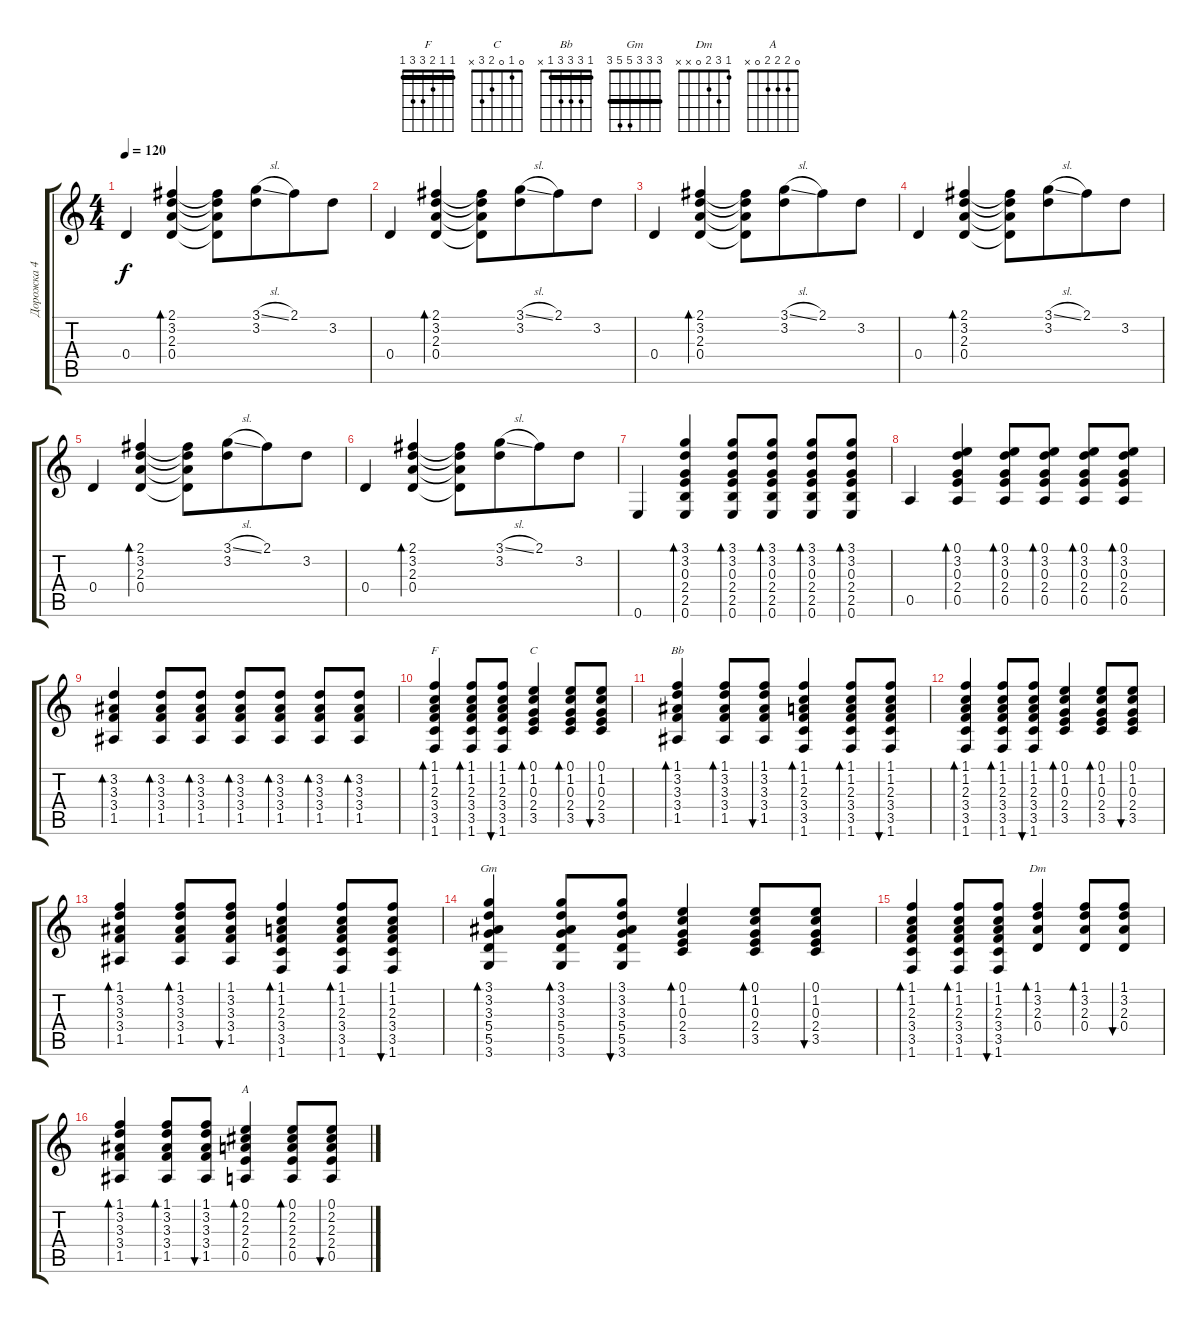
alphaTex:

\track ("Дорожка 4" "Дорожка 4") {instrument acousticguitarsteel}
\staff {score tabs}
\tuning (E4 B3 G3 D3 A2 E2) {hide}
\chord ("F" 1 1 2 3 3 1) {barre 1}
\chord ("C" 0 1 0 2 3 x)
\chord ("Bb" 1 3 3 3 1 x) {barre 1}
\chord ("Gm" 3 3 3 5 5 3) {barre 3}
\chord ("Dm" 1 3 2 0 x x)
\chord ("A" 0 2 2 2 0 x)
\ts (4 4)
\tempo 120
\clef g2
\ks c
0.4.4{dy f} (2.1 3.2 2.3 0.4).4{bd 120} (2.1{t} 3.2{t} 2.3{t} 0.4{t}).8 (3.1{sl} 3.2).8{beam merge} 2.1.8 3.2.8 |
0.4.4 (2.1 3.2 2.3 0.4).4{bd 120} (2.1{t} 3.2{t} 2.3{t} 0.4{t}).8 (3.1{sl} 3.2).8{beam merge} 2.1.8 3.2.8 |
0.4.4 (2.1 3.2 2.3 0.4).4{bd 120} (2.1{t} 3.2{t} 2.3{t} 0.4{t}).8 (3.1{sl} 3.2).8{beam merge} 2.1.8 3.2.8 |
0.4.4 (2.1 3.2 2.3 0.4).4{bd 120} (2.1{t} 3.2{t} 2.3{t} 0.4{t}).8 (3.1{sl} 3.2).8{beam merge} 2.1.8 3.2.8 |
0.4.4 (2.1 3.2 2.3 0.4).4{bd 120} (2.1{t} 3.2{t} 2.3{t} 0.4{t}).8 (3.1{sl} 3.2).8{beam merge} 2.1.8 3.2.8 |
0.4.4 (2.1 3.2 2.3 0.4).4{bd 120} (2.1{t} 3.2{t} 2.3{t} 0.4{t}).8 (3.1{sl} 3.2).8{beam merge} 2.1.8 3.2.8 |
0.6.4 (3.1 3.2 0.3 2.4 2.5 0.6).4{bd 60} (3.1 3.2 0.3 2.4 2.5 0.6).8{bd 60} (3.1 3.2 0.3 2.4 2.5 0.6).8{bd 60} (3.1 3.2 0.3 2.4 2.5 0.6).8{bd 60} (3.1 3.2 0.3 2.4 2.5 0.6).8{bd 60} |
0.5.4 (0.1 3.2 0.3 2.4 0.5).4{bd 60} (0.1 3.2 0.3 2.4 0.5).8{bd 60} (0.1 3.2 0.3 2.4 0.5).8{bd 60} (0.1 3.2 0.3 2.4 0.5).8{bd 60} (0.1 3.2 0.3 2.4 0.5).8{bd 60} |
(3.2 3.3 3.4 1.5).4{bd 60} (3.2 3.3 3.4 1.5).8{bd 60} (3.2 3.3 3.4 1.5).8{bd 60} (3.2 3.3 3.4 1.5).8{bd 60} (3.2 3.3 3.4 1.5).8{bd 60} (3.2 3.3 3.4 1.5).8{bd 60} (3.2 3.3 3.4 1.5).8{bd 60} |
(1.1 1.2 2.3 3.4 3.5 1.6).4{bd 60 ch "F"} (1.1 1.2 2.3 3.4 3.5 1.6).8{bd 60} (1.1 1.2 2.3 3.4 3.5 1.6).8{bu 60} (0.1 1.2 0.3 2.4 3.5).4{bd 60 ch "C"} (0.1 1.2 0.3 2.4 3.5).8{bd 60} (0.1 1.2 0.3 2.4 3.5).8{bu 60} |
(1.1 3.2 3.3 3.4 1.5).4{bd 60 ch "Bb"} (1.1 3.2 3.3 3.4 1.5).8{bd 60} (1.1 3.2 3.3 3.4 1.5).8{bu 60} (1.1 1.2 2.3 3.4 3.5 1.6).4{bd 60} (1.1 1.2 2.3 3.4 3.5 1.6).8{bd 60} (1.1 1.2 2.3 3.4 3.5 1.6).8{bu 60} |
(1.1 1.2 2.3 3.4 3.5 1.6).4{bd 60} (1.1 1.2 2.3 3.4 3.5 1.6).8{bd 60} (1.1 1.2 2.3 3.4 3.5 1.6).8{bu 60} (0.1 1.2 0.3 2.4 3.5).4{bd 60} (0.1 1.2 0.3 2.4 3.5).8{bd 60} (0.1 1.2 0.3 2.4 3.5).8{bu 60} |
(1.1 3.2 3.3 3.4 1.5).4{bd 60} (1.1 3.2 3.3 3.4 1.5).8{bd 60} (1.1 3.2 3.3 3.4 1.5).8{bu 60} (1.1 1.2 2.3 3.4 3.5 1.6).4{bd 60} (1.1 1.2 2.3 3.4 3.5 1.6).8{bd 60} (1.1 1.2 2.3 3.4 3.5 1.6).8{bu 60} |
(3.1 3.2 3.3 5.4 5.5 3.6).4{bd 60 ch "Gm"} (3.1 3.2 3.3 5.4 5.5 3.6).8{bd 60} (3.1 3.2 3.3 5.4 5.5 3.6).8{bu 60} (0.1 1.2 0.3 2.4 3.5).4{bd 60} (0.1 1.2 0.3 2.4 3.5).8{bd 60} (0.1 1.2 0.3 2.4 3.5).8{bu 60} |
(1.1 1.2 2.3 3.4 3.5 1.6).4{bd 60} (1.1 1.2 2.3 3.4 3.5 1.6).8{bd 60} (1.1 1.2 2.3 3.4 3.5 1.6).8{bu 60} (1.1 3.2 2.3 0.4).4{bd 60 ch "Dm"} (1.1 3.2 2.3 0.4).8{bd 60} (1.1 3.2 2.3 0.4).8{bu 60} |
(1.1 3.2 3.3 3.4 1.5).4{bd 60} (1.1 3.2 3.3 3.4 1.5).8{bd 60} (1.1 3.2 3.3 3.4 1.5).8{bu 60} (0.1 2.2 2.3 2.4 0.5).4{bd 60 ch "A"} (0.1 2.2 2.3 2.4 0.5).8{bd 60} (0.1 2.2 2.3 2.4 0.5).8{bu 60}
